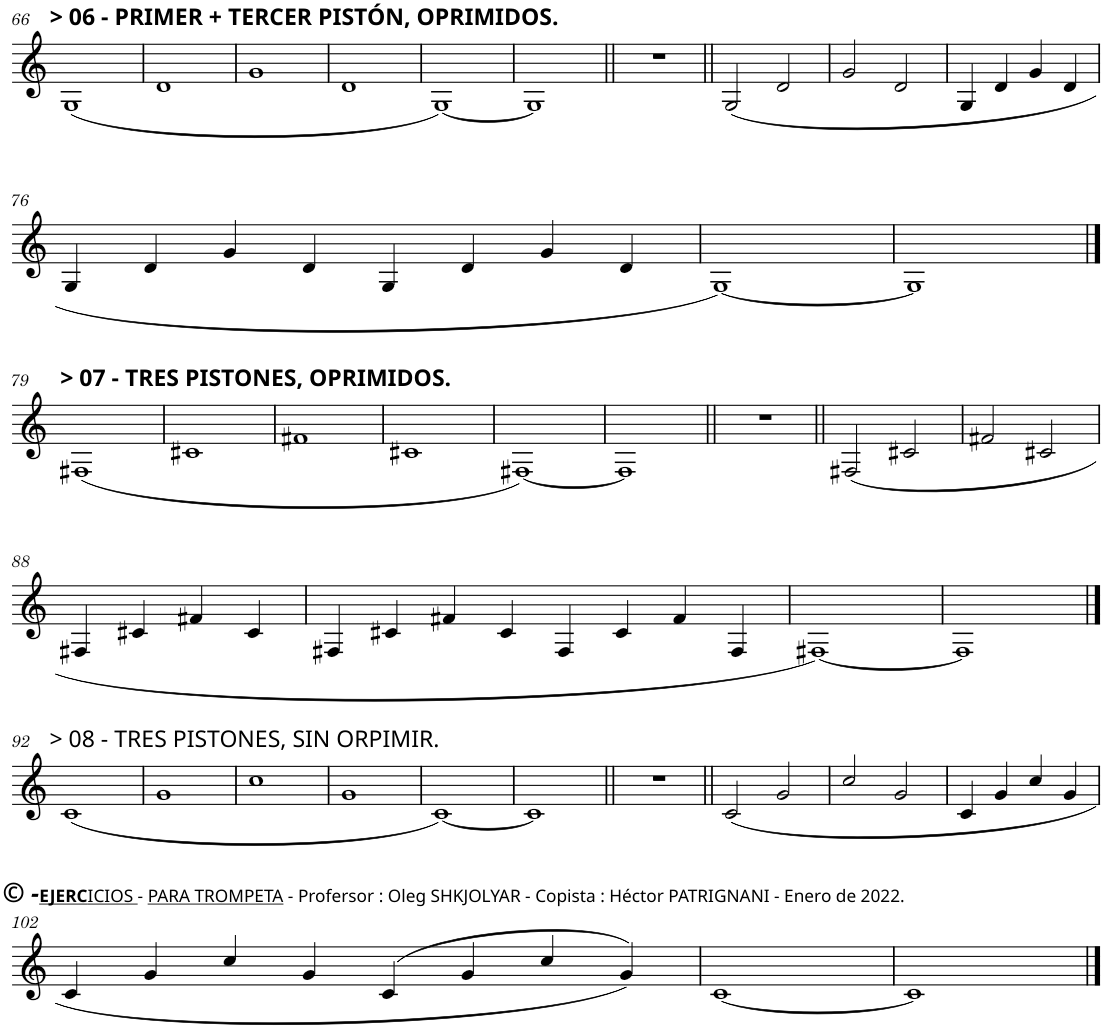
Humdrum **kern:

**kern
*part1
*staff1
*I"Voice
*I'V
!!LO:PB:g=z
*clefG2
*k[]
*M4/4
*met(c)
=66
!LO:TX:a:B:t=> 06 - PRIMER + TERCER PISTÓN, OPRIMIDOS.
(<1G
=67
1d
=68
1g
=69
1d
=70
[<1G)
=71
1G]
=72||
1r
=73||
(<2G/
2d/
=74
2g/
2d/
=75
4G/
4d/
4g/
4d/
!!LO:LB:g=z
=76
4G/
4d/
4g/
4d/
4G/
4d/
4g/
4d/
=77
[<1G)
=78
1G]
!!LO:LB:g=z
==79
!LO:TX:a:B:t=> 07 - TRES PISTONES, OPRIMIDOS.
(<1F#X
=80
1c#X
=81
1f#X
=82
1c#X
=83
[<1F#X)
=84
1F#]
=85||
1r
=86||
(<2F#X/
2c#X/
=87
2f#X/
2c#X/
!!LO:LB:g=z
=88
4F#X/
4c#X/
4f#X/
4c#/
=89
4F#X/
4c#X/
4f#X/
4c#/
4F#/
4c#/
4f#/
4F#/
=90
[<1F#X)
=91
1F#]
!!LO:LB:g=z
==92
!LO:TX:b:B:t=©
!LO:TX:b:i:t=-
!LO:TX:b:t=EJERC
!LO:TX:b:t=ICIOS
!LO:TX:b:t=-
!LO:TX:b:t=PARA TROMPETA
!LO:TX:b:t=- Profersor &colon; Oleg SHKJOLYAR - Copista &colon; Héctor PATRIGNANI - Enero de 2022.
!LO:TX:a:t=> 08 - TRES PISTONES, SIN ORPIMIR.
(<1c
=93
1g
=94
1cc
=95
1g
=96
[<1c)
=97
1c]
=98||
1r
=99||
(<2c/
2g/
=100
2cc/
2g/
=101
4c/
4g/
4cc/
4g/
!!LO:LB:g=z
=102
4c/
4g/
4cc/
4g/
(>4c/
4g/
4cc/
4g/))
=103
[<1c
=104
1c]
==
*-
